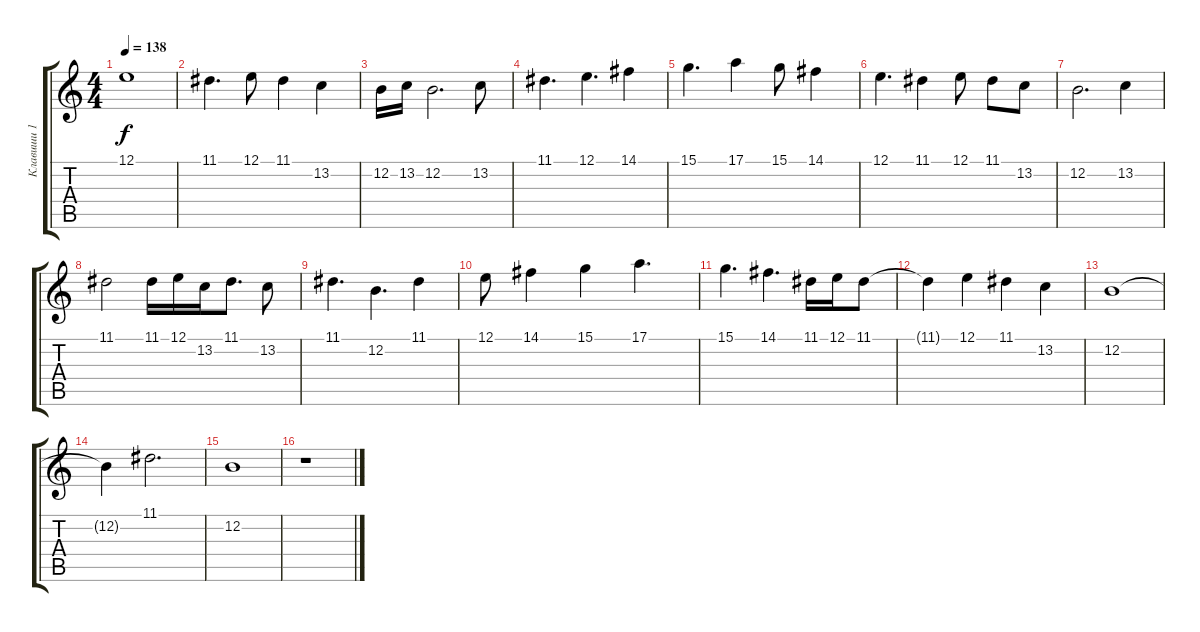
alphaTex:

\track ("Клавиши 1" "Клавиши 1") {instrument panflute}
\staff {score tabs}
\tuning (E4 B3 G3 D3 A2 E2) {hide}
\ts (4 4)
\tempo 138
\clef g2
\ks c
12.1.1{dy f} |
11.1.4{d} 12.1.8 11.1.4 13.2.4 |
12.2.16 13.2.16 12.2.2{d} 13.2.8 |
11.1.4{d} 12.1.4{d} 14.1.4 |
15.1.4{d} 17.1.4 15.1.8 14.1.4 |
12.1.4{d} 11.1.4 12.1.8 11.1.8 13.2.8 |
12.2.2{d} 13.2.4 |
11.1.2 11.1.16 12.1.16 13.2.16 11.1.8{d} 13.2.8 |
11.1.4{d} 12.2.4{d} 11.1.4 |
12.1.8 14.1.4 15.1.4 17.1.4{d} |
15.1.4{d} 14.1.4{d} 11.1.16 12.1.16 11.1.8 |
11.1{t}.4 12.1.4 11.1.4 13.2.4 |
12.2.1 |
12.2{t}.4 11.1.2{d} |
12.2.1 |
r.1
